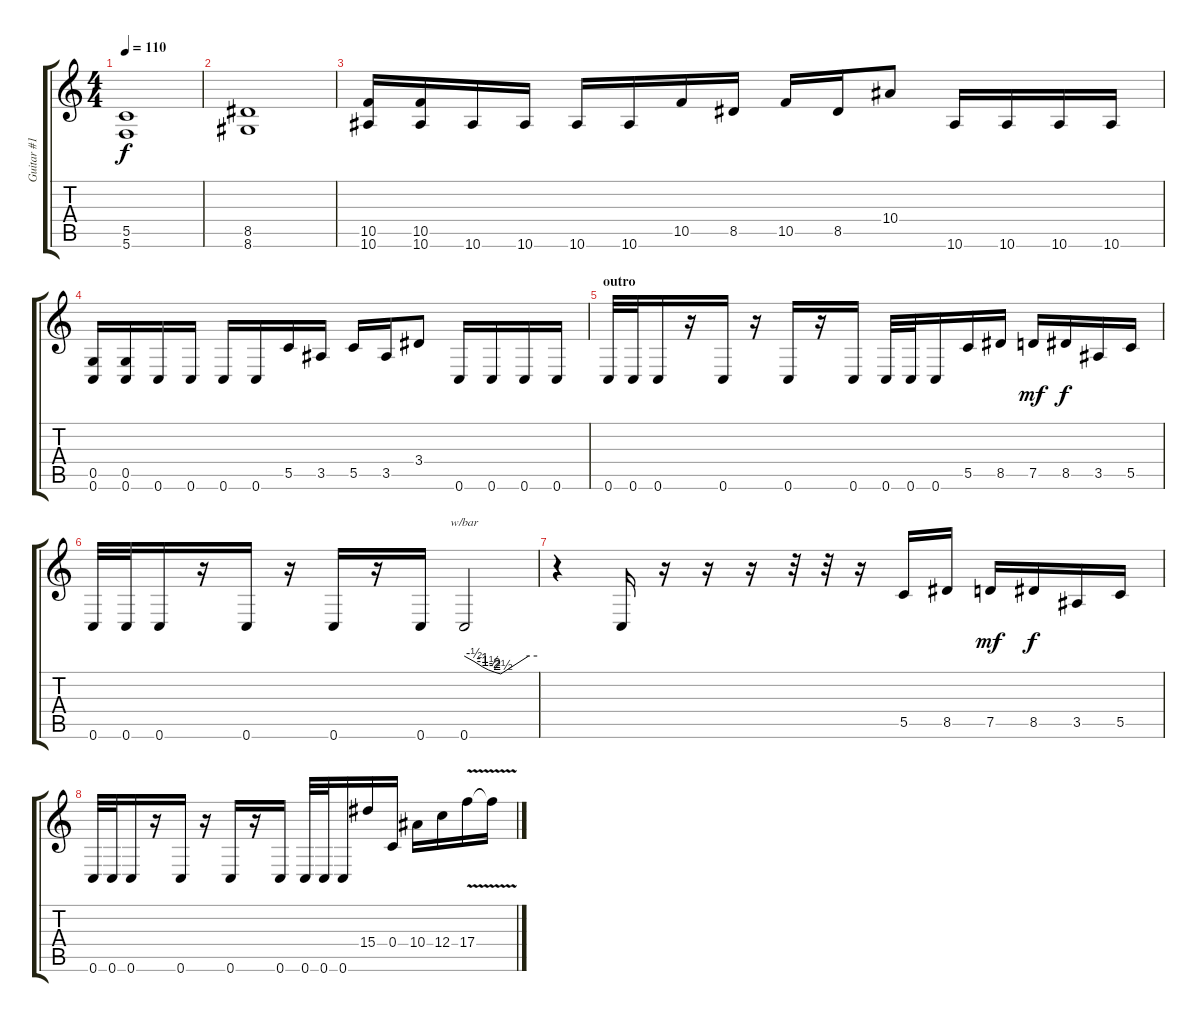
\track ("Guitar #1" "Guitar #1") {instrument distortionguitar}
\staff {score tabs}
\tuning (D4 A3 F3 C3 G2 C2) {hide}
\ts (4 4)
\tempo 110
\clef g2
\ks c
(5.5 5.6).1{dy f} |
(8.5 8.6).1 |
(10.5 10.6).16 (10.5 10.6).16 10.6.16 10.6.16 10.6.16 10.6.16 10.5.16 8.5.16 10.5.16 8.5.16 10.4.8 10.6.16 10.6.16 10.6.16 10.6.16 |
(0.5 0.6).16 (0.5 0.6).16 0.6.16 0.6.16 0.6.16 0.6.16 5.5.16 3.5.16 5.5.16 3.5.16 3.4.8 0.6.16 0.6.16 0.6.16 0.6.16 |
\section ("" "outro")
0.6.32 0.6.32 0.6.16 r.16 0.6.16 r.16 0.6.16 r.16 0.6.16 0.6.32 0.6.32 0.6.16 5.5.16 8.5.16 7.5.16{dy mf} 8.5.16{dy f} 3.5.16 5.5.16 |
0.6.32 0.6.32 0.6.16 r.16 0.6.16 r.16 0.6.16 r.16 0.6.16 0.6.2{tbe (custom default 0 0 8 -2 15 -4 20 -6 25 -8 30 -10 53 0 60 0)} |
r.4 0.6{t}.16 r.16 r.16 r.16 r.32 r.32 r.16 5.5.16 8.5.16 7.5.16{dy mf} 8.5.16{dy f} 3.5.16 5.5.16 |
0.6.32 0.6.32 0.6.16 r.16 0.6.16 r.16 0.6.16 r.16 0.6.16 0.6.32 0.6.32 0.6.16 15.4.16 0.4.16 10.4.16 12.4.16 17.4{v}.16 17.4{t}.16
